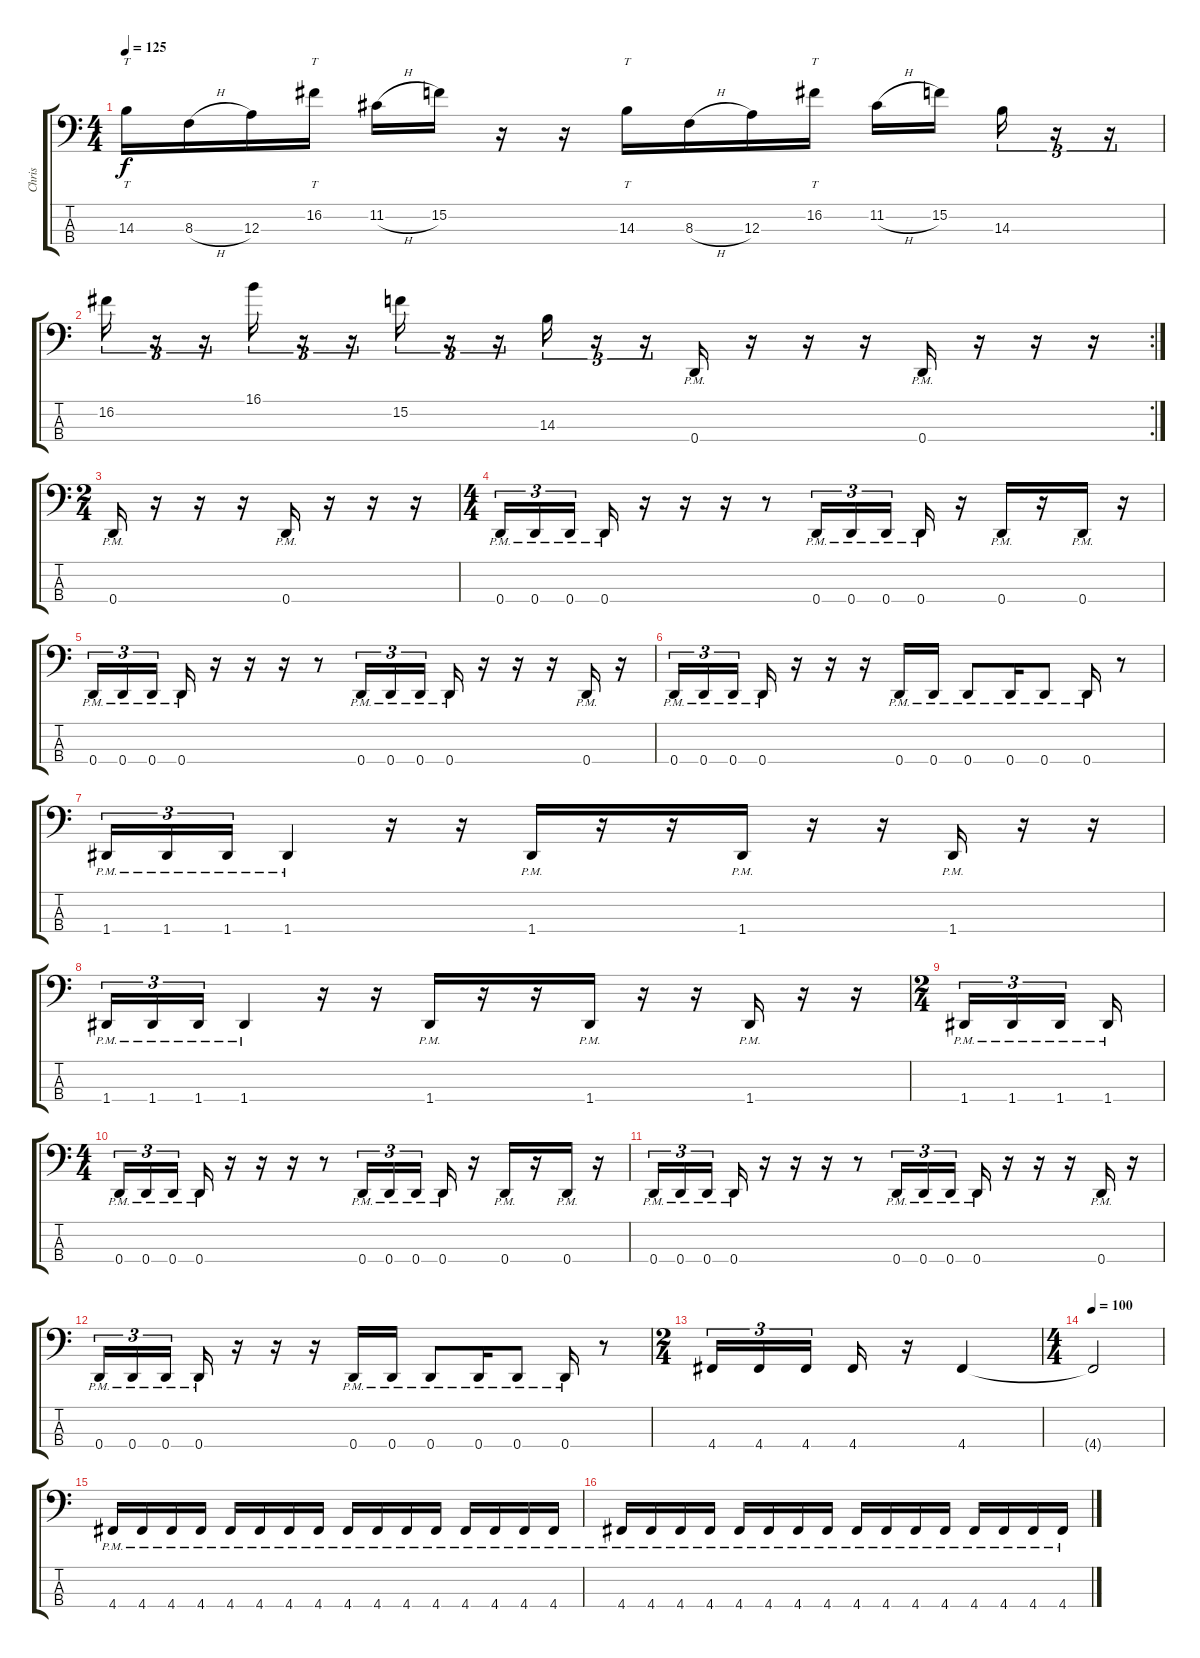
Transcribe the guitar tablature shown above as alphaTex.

\track ("Chris" "Chris") {instrument electricbasspick}
\staff {score tabs}
\tuning (G2 D2 A1 D1) {hide}
\ts (4 4)
\tempo 125
\clef f4
\ks c
14.3.16{tt dy f} 8.3{h}.16 12.3.16 16.2.16{tt} 11.2{h}.16 15.2.16 r.16 r.16 14.3.16{tt} 8.3{h}.16 12.3.16 16.2.16{tt} 11.2{h}.16 15.2.16{beam splitsecondary} 14.3.16{tu (3 2)} r.16{tu (3 2)} r.16{tu (3 2)} |
\rc 2
16.2.16{tu (3 2)} r.16{tu (3 2)} r.16{tu (3 2)} 16.1.16{tu (3 2)} r.16{tu (3 2)} r.16{tu (3 2)} 15.2.16{tu (3 2)} r.16{tu (3 2)} r.16{tu (3 2)} 14.3.16{tu (3 2)} r.16{tu (3 2)} r.16{tu (3 2)} 0.4{pm}.16 r.16 r.16 r.16 0.4{pm}.16 r.16 r.16 r.16 |
\ts (2 4)
0.4{pm}.16 r.16 r.16 r.16 0.4{pm}.16 r.16 r.16 r.16 |
\ts (4 4)
0.4{pm}.16{tu (3 2)} 0.4{pm}.16{tu (3 2)} 0.4{pm}.16{tu (3 2) beam splitsecondary} 0.4{pm}.16 r.16 r.16 r.16 r.8 0.4{pm}.16{tu (3 2)} 0.4{pm}.16{tu (3 2)} 0.4{pm}.16{tu (3 2) beam splitsecondary} 0.4{pm}.16 r.16 0.4{pm}.16 r.16 0.4{pm}.16 r.16 |
0.4{pm}.16{tu (3 2)} 0.4{pm}.16{tu (3 2)} 0.4{pm}.16{tu (3 2) beam splitsecondary} 0.4{pm}.16 r.16 r.16 r.16 r.8 0.4{pm}.16{tu (3 2)} 0.4{pm}.16{tu (3 2)} 0.4{pm}.16{tu (3 2) beam splitsecondary} 0.4{pm}.16 r.16 r.16 r.16 0.4{pm}.16 r.16 |
0.4{pm}.16{tu (3 2)} 0.4{pm}.16{tu (3 2)} 0.4{pm}.16{tu (3 2) beam splitsecondary} 0.4{pm}.16 r.16 r.16 r.16 0.4{pm}.16 0.4{pm}.16 0.4{pm}.8 0.4{pm}.16 0.4{pm}.8 0.4{pm}.16 r.8 |
1.4{pm}.16{tu (3 2)} 1.4{pm}.16{tu (3 2)} 1.4{pm}.16{tu (3 2)} 1.4{pm}.4 r.16 r.16 1.4{pm}.16 r.16 r.16 1.4{pm}.16 r.16 r.16 1.4{pm}.16 r.16 r.16 |
1.4{pm}.16{tu (3 2)} 1.4{pm}.16{tu (3 2)} 1.4{pm}.16{tu (3 2)} 1.4{pm}.4 r.16 r.16 1.4{pm}.16 r.16 r.16 1.4{pm}.16 r.16 r.16 1.4{pm}.16 r.16 r.16 |
\ts (2 4)
1.4{pm}.16{tu (3 2)} 1.4{pm}.16{tu (3 2)} 1.4{pm}.16{tu (3 2) beam splitsecondary} 1.4{pm}.16 |
\ts (4 4)
0.4{pm}.16{tu (3 2)} 0.4{pm}.16{tu (3 2)} 0.4{pm}.16{tu (3 2) beam splitsecondary} 0.4{pm}.16 r.16 r.16 r.16 r.8 0.4{pm}.16{tu (3 2)} 0.4{pm}.16{tu (3 2)} 0.4{pm}.16{tu (3 2) beam splitsecondary} 0.4{pm}.16 r.16 0.4{pm}.16 r.16 0.4{pm}.16 r.16 |
0.4{pm}.16{tu (3 2)} 0.4{pm}.16{tu (3 2)} 0.4{pm}.16{tu (3 2) beam splitsecondary} 0.4{pm}.16 r.16 r.16 r.16 r.8 0.4{pm}.16{tu (3 2)} 0.4{pm}.16{tu (3 2)} 0.4{pm}.16{tu (3 2) beam splitsecondary} 0.4{pm}.16 r.16 r.16 r.16 0.4{pm}.16 r.16 |
0.4{pm}.16{tu (3 2)} 0.4{pm}.16{tu (3 2)} 0.4{pm}.16{tu (3 2) beam splitsecondary} 0.4{pm}.16 r.16 r.16 r.16 0.4{pm}.16 0.4{pm}.16 0.4{pm}.8 0.4{pm}.16 0.4{pm}.8 0.4{pm}.16 r.8 |
\ts (2 4)
4.4.16{tu (3 2)} 4.4.16{tu (3 2)} 4.4.16{tu (3 2) beam splitsecondary} 4.4.16 r.16 4.4.4 |
\ts (4 4)
\tempo 100
4.4{t}.2 |
4.4{pm}.16 4.4{pm}.16 4.4{pm}.16 4.4{pm}.16 4.4{pm}.16 4.4{pm}.16 4.4{pm}.16 4.4{pm}.16 4.4{pm}.16 4.4{pm}.16 4.4{pm}.16 4.4{pm}.16 4.4{pm}.16 4.4{pm}.16 4.4{pm}.16 4.4{pm}.16 |
4.4{pm}.16 4.4{pm}.16 4.4{pm}.16 4.4{pm}.16 4.4{pm}.16 4.4{pm}.16 4.4{pm}.16 4.4{pm}.16 4.4{pm}.16 4.4{pm}.16 4.4{pm}.16 4.4{pm}.16 4.4{pm}.16 4.4{pm}.16 4.4{pm}.16 4.4{pm}.16
